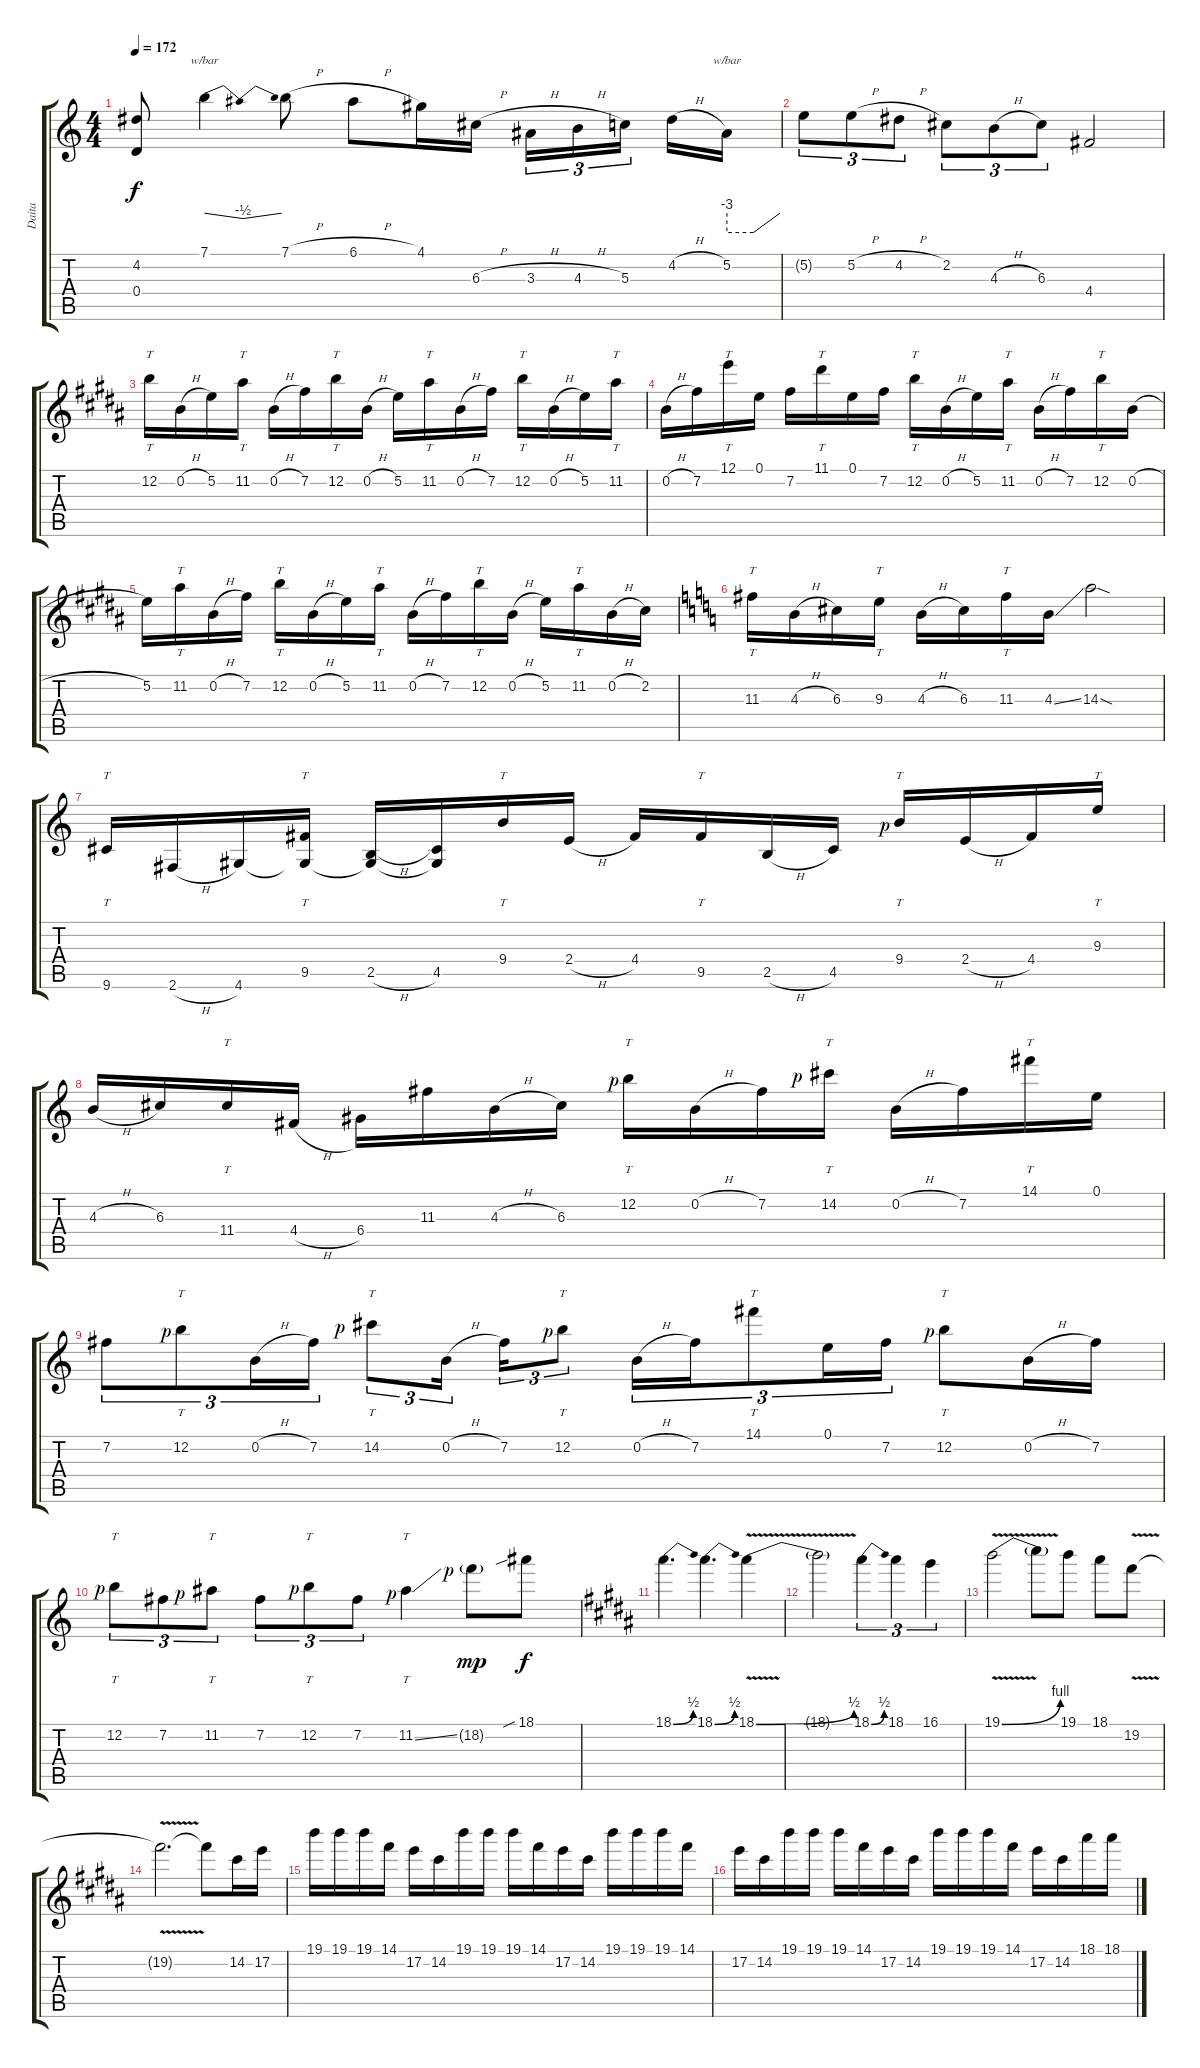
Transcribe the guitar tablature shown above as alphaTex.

\track ("Daita" "Daita") {instrument distortionguitar}
\staff {score tabs}
\tuning (E4 B3 G3 D3 A2 E2) {hide}
\ts (4 4)
\tempo 172
\clef g2
\ks c
(4.2{t} 0.4).8{dy f} 7.1.4{tbe (dip default 0 0 30 -2 60 0)} 7.1{h}.8 6.1{h}.8 4.1.16 6.3{h}.16 3.3{h}.16{tu (3 2)} 4.3{h}.16{tu (3 2)} 5.3.16{tu (3 2) beam splitsecondary} 4.2{h}.16 5.2.16{tbe (custom default 0 -12 30 -12 60 0)} |
5.2{t}.8{tu (3 2)} 5.2{h}.8{tu (3 2)} 4.2{h}.8{tu (3 2)} 2.2.8{tu (3 2)} 4.3{h}.8{tu (3 2)} 6.3.8{tu (3 2)} 4.4.2 |
\ks b
12.2.16{tt} 0.2{h}.16 5.2.16 11.2.16{tt} 0.2{h}.16 7.2.16 12.2.16{tt} 0.2{h}.16 5.2.16 11.2.16{tt} 0.2{h}.16 7.2.16 12.2.16{tt} 0.2{h}.16 5.2.16 11.2.16{tt} |
0.2{h}.16 7.2.16 12.1.16{tt} 0.1.16 7.2.16 11.1.16{tt} 0.1.16 7.2.16 12.2.16{tt} 0.2{h}.16 5.2.16 11.2.16{tt} 0.2{h}.16 7.2.16 12.2.16{tt} 0.2{h}.16 |
5.2.16 11.2.16{tt} 0.2{h}.16 7.2.16 12.2.16{tt} 0.2{h}.16 5.2.16 11.2.16{tt} 0.2{h}.16 7.2.16 12.2.16{tt} 0.2{h}.16 5.2.16 11.2.16{tt} 0.2{h}.16 2.2.16 |
\ks c
11.3.16{tt} 4.3{h}.16 6.3.16 9.3.16{tt} 4.3{h}.16 6.3.16 11.3.16{tt} 4.3{ss}.16 14.3{sod}.2 |
9.6.16{tt} 2.6{h}.16 4.6.16 (9.5 4.6{t}).16{tt} (2.5{h} 4.6{t}).16 (4.5 4.6{t}).16 9.4.16{tt} 2.4{h}.16 4.4.16 9.5.16{tt} 2.5{h}.16 4.5.16 9.4{rf 1}.16{tt} 2.4{h}.16 4.4.16 9.3.16{tt} |
4.3{h}.16 6.3.16 11.4.16{tt} 4.4{h}.16 6.4.16 11.3.16 4.3{h}.16 6.3.16 12.2{rf 1}.16{tt} 0.2{h}.16 7.2.16 14.2{rf 1}.16{tt} 0.2{h}.16 7.2.16 14.1.16{tt} 0.1.16 |
7.2.8{tu (3 2)} 12.2{rf 1}.8{tt tu (3 2)} 0.2{h}.16{tu (3 2)} 7.2.16{tu (3 2)} 14.2{rf 1}.8{tt tu (3 2)} 0.2{h}.16{tu (3 2) beam splitsecondary} 7.2.16{tu (3 2)} 12.2{rf 1}.8{tt tu (3 2)} 0.2{h}.16{tu (3 2)} 7.2.16{tu (3 2)} 14.1.8{tt tu (3 2)} 0.1.16{tu (3 2)} 7.2.16{tu (3 2)} 12.2{rf 1}.8{tt} 0.2{h}.16 7.2.16 |
12.2{rf 1}.8{tt tu (3 2)} 7.2.8{tu (3 2)} 11.2{rf 1}.8{tt tu (3 2)} 7.2.8{tu (3 2)} 12.2{rf 1}.8{tt tu (3 2)} 7.2.8{tu (3 2)} 11.2{ss rf 1}.4{tt} 18.2{g rf 1}.8{dy mp} 18.1{sib}.8{dy f} |
\ks b
18.1{be (bend 0 0 60 2)}.4{d} 18.1{be (bend 0 0 60 2)}.4{d} 18.1{be (bend 0 0 60 2) v}.4 |
18.1{t}.2 18.1{be (bend 0 0 60 2)}.4{tu (3 2)} 18.1.4{tu (3 2)} 16.1.4{tu (3 2)} |
19.1{be (bend 0 0 60 4) v}.2 19.1{t}.8 19.1.8 18.1.8 19.2{v}.8 |
19.2{t}.2{d} 19.2{t}.8 14.2.16 17.2.16 |
19.1.16 19.1.16 19.1.16 14.1.16 17.2.16 14.2.16 19.1.16 19.1.16 19.1.16 14.1.16 17.2.16 14.2.16 19.1.16 19.1.16 19.1.16 14.1.16 |
17.2.16 14.2.16 19.1.16 19.1.16 19.1.16 14.1.16 17.2.16 14.2.16 19.1.16 19.1.16 19.1.16 14.1.16 17.2.16 14.2.16 18.1.16 18.1.16
